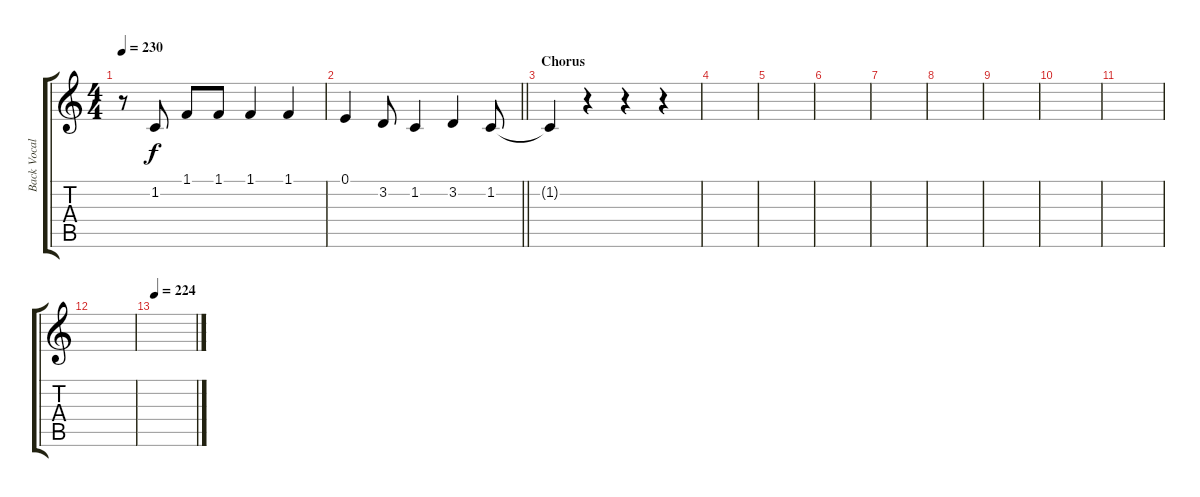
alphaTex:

\track ("Back Vocals" "Back Vocal") {instrument tenorsax}
\staff {score tabs}
\tuning (E4 B3 G3 D3 A2 E2) {hide}
\ts (4 4)
\tempo 230
\clef g2
\ks c
r.8{dy f} 1.2.8 1.1.8 1.1.8 1.1.4 1.1.4 |
\barLineRight lightlight
0.1.4 3.2.8 1.2.4 3.2.4 1.2.8 |
\section ("" "Chorus")
1.2{t}.4 r.4 r.4 r.4 |
|
|
|
|
|
|
|
|
|
\tempo 224
